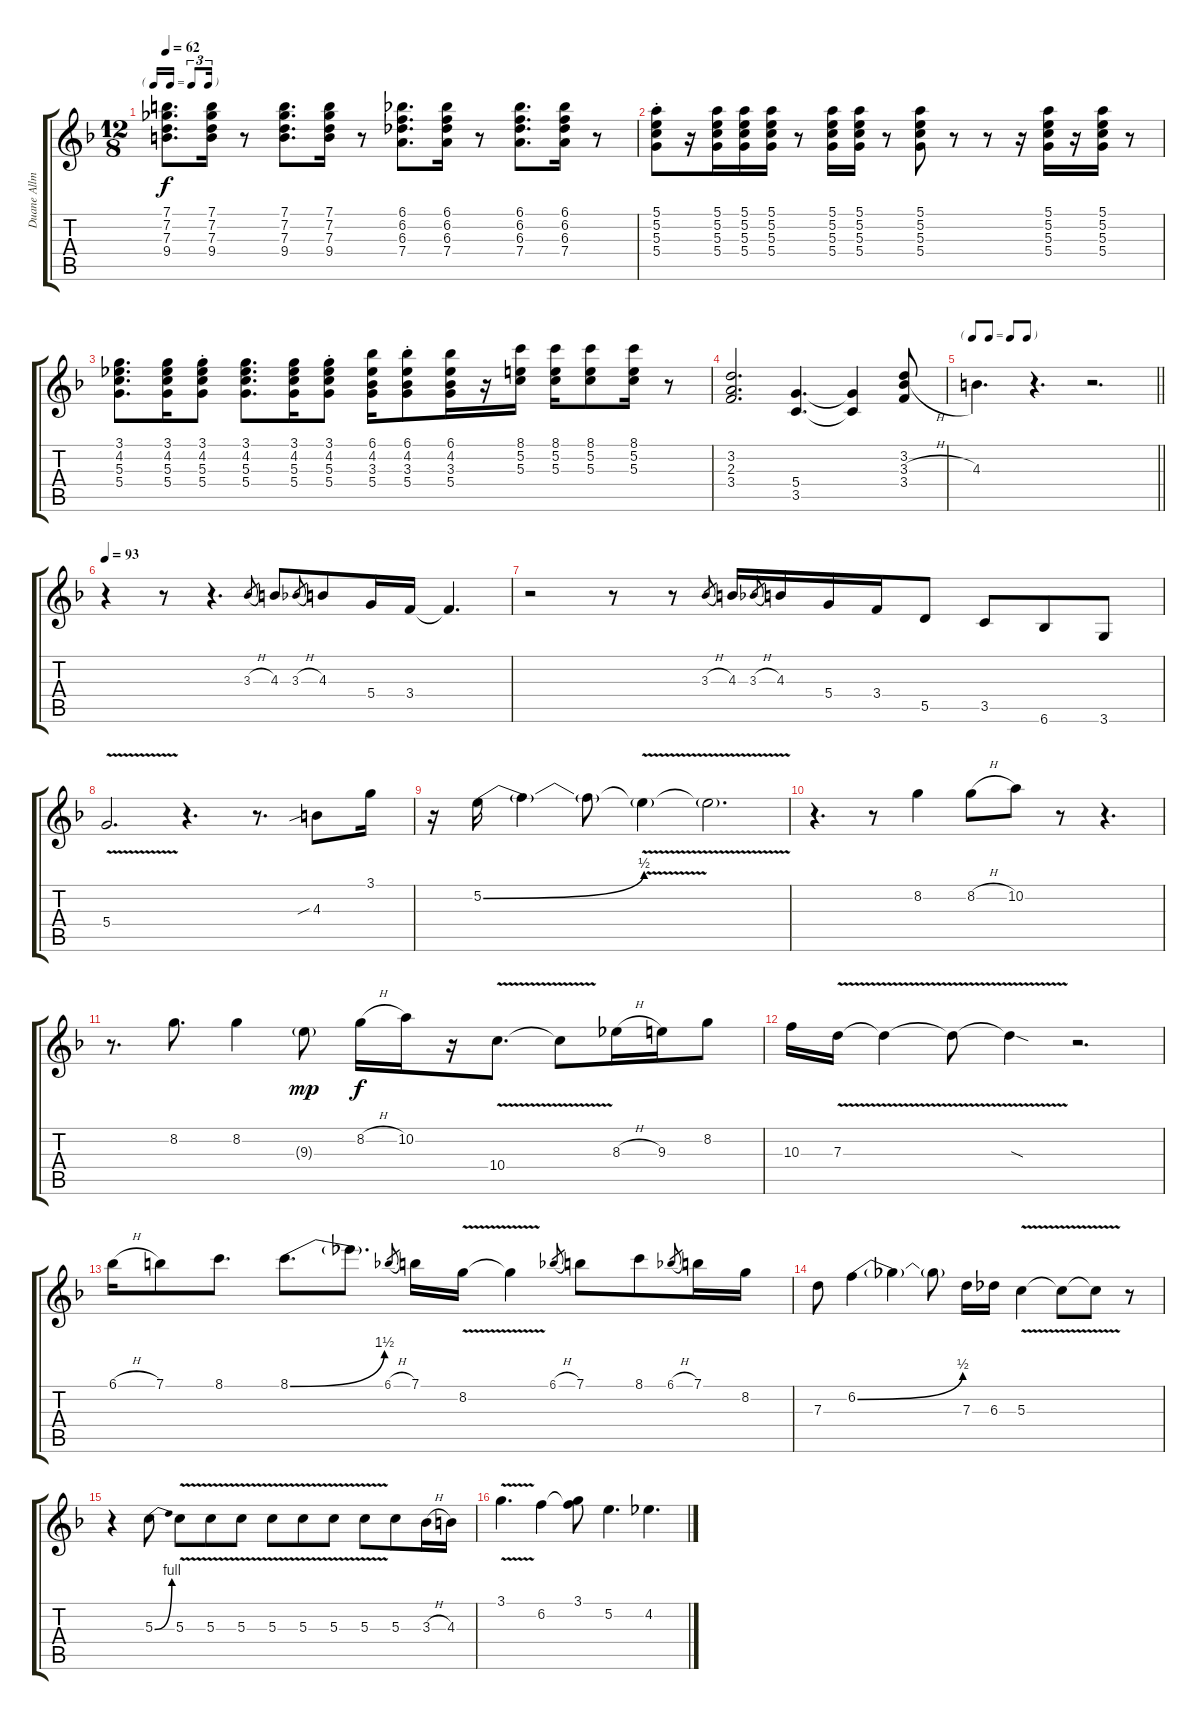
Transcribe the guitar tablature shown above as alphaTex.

\track ("Duane Allman" "Duane Allm") {instrument distortionguitar}
\staff {score tabs}
\tuning (E4 B3 G3 D3 A2 E2) {hide}
\ts (12 8)
\tf triplet16th
\tempo 62
\clef g2
\ks f
(7.1 7.2 7.3 9.4).8{d dy f} (7.1 7.2 7.3 9.4).16 r.8 (7.1 7.2 7.3 9.4).8{d} (7.1 7.2 7.3 9.4).16 r.8 (6.1 6.2 6.3 7.4).8{d} (6.1 6.2 6.3 7.4).16 r.8 (6.1 6.2 6.3 7.4).8{d} (6.1 6.2 6.3 7.4).16 r.8 |
(5.1{st} 5.2{st} 5.3{st} 5.4{st}).8 r.16 (5.1 5.2 5.3 5.4).16 (5.1 5.2 5.3 5.4).16 (5.1 5.2 5.3 5.4).16 r.8 (5.1 5.2 5.3 5.4).16 (5.1 5.2 5.3 5.4).16 r.8 (5.1 5.2 5.3 5.4).8 r.8 r.8 r.16 (5.1 5.2 5.3 5.4).16 r.16 (5.1 5.2 5.3 5.4).16 r.8 |
(3.1 4.2 5.3 5.4).8{d} (3.1 4.2 5.3 5.4).16 (3.1{st} 4.2{st} 5.3{st} 5.4{st}).8 (3.1 4.2 5.3 5.4).8{d} (3.1 4.2 5.3 5.4).16 (3.1{st} 4.2{st} 5.3{st} 5.4{st}).8 (6.1 4.2 3.3 5.4).16 (6.1{st} 4.2{st} 3.3{st} 5.4{st}).8 (6.1 4.2 3.3 5.4).16 r.16 (8.1 5.2 5.3).16 (8.1 5.2 5.3).16 (8.1 5.2 5.3).8 (8.1 5.2 5.3).16 r.8 |
(3.2 2.3 3.4).2{d} (5.4 3.5).4{d} (5.4{t} 3.5{t}).4 (3.2 3.3{h} 3.4).8 |
\tf none
\barLineRight lightlight
4.3.4{d} r.4{d} r.2{d} |
\tempo 93
r.4 r.8 r.4{d} 3.3{h}.8{gr} 4.3.8 3.3{h}.8{gr} 4.3.8 5.4.16 3.4.16 3.4{t}.4{d} |
r.2 r.8 r.8 3.3{h}.8{gr} 4.3.16 3.3{h}.8{gr} 4.3.16 5.4.16 3.4.16 5.5.8 3.5.8 6.6.8 3.6.8 |
5.4{v}.2{d} r.4{d} r.8{d} 4.3{sib}.8 3.1.16 |
r.16 5.2{be (bend 0 0 60 2)}.16 5.2{t}.4 5.2{t}.8 5.2{v t}.4 5.2{v t}.2{d} |
r.4{d} r.8 8.2.4 8.2{h}.8 10.2.8 r.8 r.4{d} |
r.8{d} 8.2.8{d} 8.2.4 9.3{g}.8{dy mp} 8.2{h}.16{dy f} 10.2.16 r.16 10.4{v}.8{d} 10.4{v t}.8 8.3{h}.16 9.3.16 8.2.8 |
10.3.16 7.3{v}.16 7.3{v t}.4 7.3{v t}.8 7.3{sod t}.4 r.2{d} |
6.1{h}.16 7.1.8 8.1.8{d} 8.1{be (bend 0 0 60 6)}.8{d} 8.1{t}.8{d} 6.1{h}.8{gr} 7.1.16 8.2{v}.16 8.2{v t}.4 6.1{h}.8{gr} 7.1.8 8.1.8 6.1{h}.8{gr} 7.1.16 8.2.16 |
7.3.8 6.2{be (bend 0 0 60 2)}.4 6.2{t}.4 6.2{t}.8 7.3.16 6.3.16 5.3{v}.4 5.3{v t}.8 5.3{v t}.8 r.8 |
r.4 5.3{be (bend 0 0 60 4)}.8 5.3{v}.8 5.3{v}.8 5.3{v}.8 5.3{v}.8 5.3{v}.8 5.3{v}.8 5.3{v}.8 5.3.8 3.3{h}.16 4.3.16 |
3.1{v}.4{d} 6.2.4 (3.1 6.2{t}).8 5.2.4{d} 4.2.4{d}
